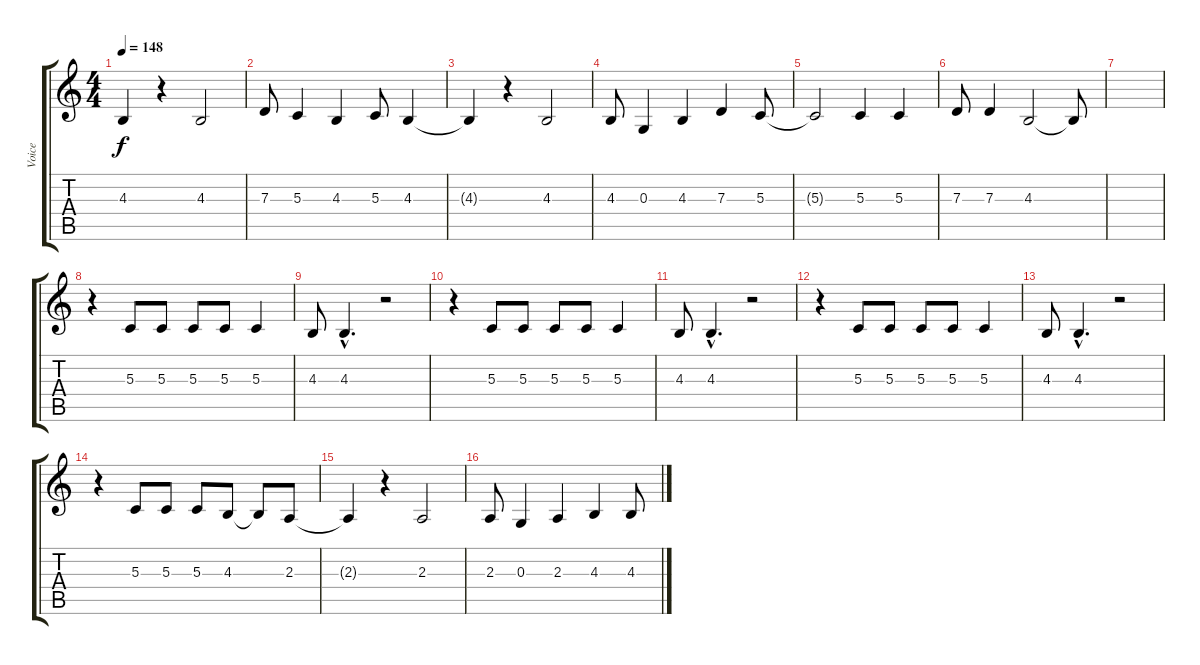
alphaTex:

\track ("Voice" "Voice") {instrument cello}
\staff {score tabs}
\tuning (E4 B3 G3 D3 A2 E2) {hide}
\ts (4 4)
\tempo 148
\clef g2
\ks c
4.3{t}.4{dy f} r.4 4.3.2 |
7.3.8 5.3.4 4.3.4 5.3.8 4.3.4 |
4.3{t}.4 r.4 4.3.2 |
4.3.8 0.3.4 4.3.4 7.3.4 5.3.8 |
5.3{t}.2 5.3.4 5.3.4 |
7.3.8 7.3.4 4.3.2 4.3{t}.8 |
|
r.4 5.3.8 5.3.8 5.3.8 5.3.8 5.3.4 |
4.3.8 4.3{hac}.4{d} r.2 |
r.4 5.3.8 5.3.8 5.3.8 5.3.8 5.3.4 |
4.3.8 4.3{hac}.4{d} r.2 |
r.4 5.3.8 5.3.8 5.3.8 5.3.8 5.3.4 |
4.3.8 4.3{hac}.4{d} r.2 |
r.4 5.3.8 5.3.8 5.3.8 4.3.8 4.3{t}.8 2.3.8 |
2.3{t}.4 r.4 2.3.2 |
2.3.8 0.3.4 2.3.4 4.3.4 4.3.8
